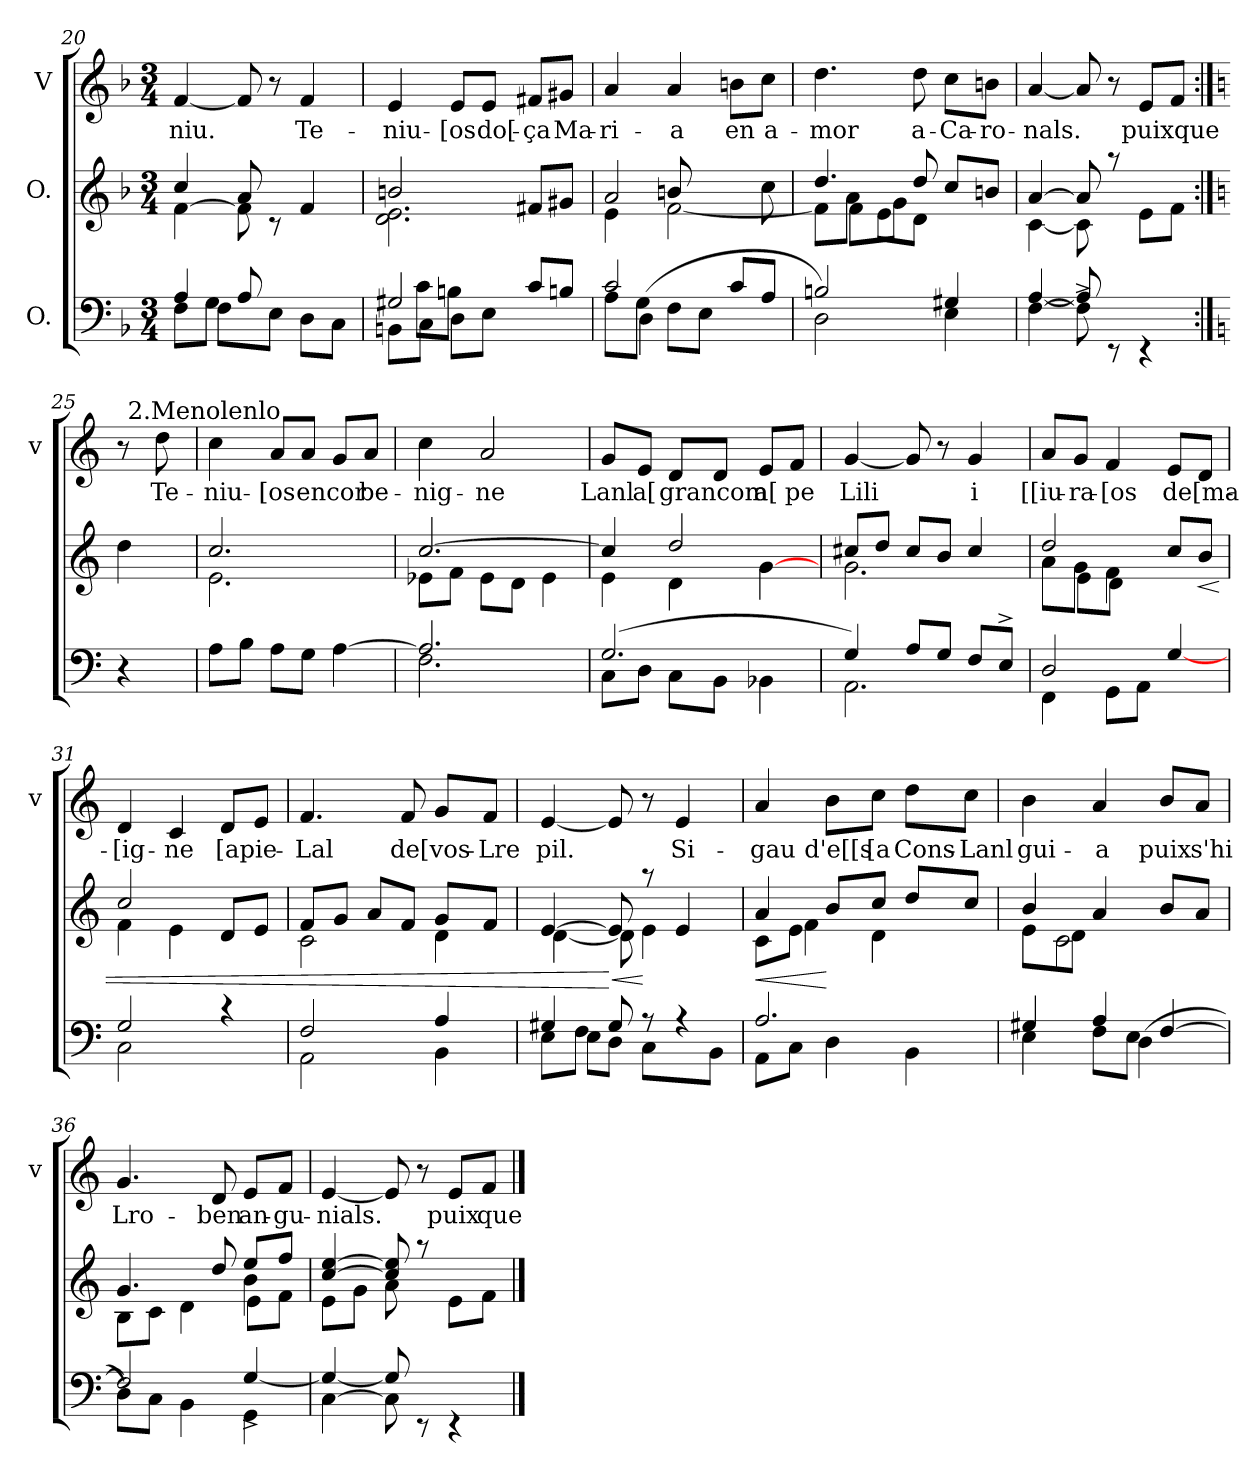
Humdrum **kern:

**kern	**kern	**dynam	**kern	**text
*part3	*part2	*part2	*part1	*part1
*staff3	*staff2	*staff2	*staff1	*staff1
*I"O.	*I"O.	*	*I"V	*
*	*	*	*I'v	*
*clefF4	*clefG2	*	*clefG2	*
*k[b-]	*k[b-]	*	*k[b-]	*
*F:	*F:	*	*F:	*
*M3/4	*M3/4	*	*M3/4	*
=20	=20	=20	=20	=20
*^	*^	*	*	*
*	*^	*	*	*	*	*
!	!	!	!	!	!	!	!LO:LY:b
4A/	8F\L	8ryy	[<4f\	4cc/	.	[<4f/	niu.
.	8G\J	8F\L	.	.	.	.	.
2ryy	8A/	8ryy	8f\]	8a/	.	8f/]	.
.	4.ryy	8E\J	4.ryy	8rc	.	8r	.
!	!	!	!	!	!	!	!LO:LY:b
.	.	8D\L	.	4f/	.	4f/	Te-
.	.	8C\J	.	.	.	.	.
=21	=21	=21	=21	=21	=21	=21	=21
!	!	!	!	!	!	!	!LO:LY:b
2G#X/	8BBn\L	8ryy	2bn/	2.d\ 2.e\	.	4e/	-niu-
.	8C\J	8c\L	.	.	.	.	.
!	!	!	!	!	!	!	!LO:LY:b
.	8D\L	8B\J	.	.	.	8e/L	-[os
!	!	!	!	!	!	!	!LO:LY:b
.	8E\J	4.ryy	.	.	.	8e/J	do[-
!	!	!	!	!	!	!	!LO:LY:b
4ryy	8c/L	.	8f#X/L	.	.	8f#X/L	-ça
!	!	!	!	!	!	!	!LO:LY:b
.	8Bn/J	.	8g#X/J	.	.	8g#X/J	Ma-
=22	=22	=22	=22	=22	=22	=22	=22
*	*	*	*	*^	*	*	*
!	!	!	!	!	!	!	!	!LO:LY:b
2c/	8A\L	8ryy	2a/	4e\	4ryy	.	4a/	-ri-
.	8G\J	(<4D\	.	.	.	.	.	.
!	!	!	!	!	!	!	!	!LO:LY:b
.	8F\L	.	.	[<2f\	8bn/	.	4a/	-a
.	8E\J	4.ryy	.	.	4ryy	.	.	.
!	!	!	!	!	!	!	!	!LO:LY:b
4ryy	8c/L	.	4ryy	.	.	.	8bn\L	en
!	!	!	!	!	!	!	!	!LO:LY:b
.	8A/J	.	.	.	8cc\	.	8cc\J	a-
*	*v	*v	*	*	*	*	*	*
=23	=23	=23	=23	=23	=23	=23	=23
*	*	*	*	*^	*	*	*
!	!	!	!	!	!	!	!	!LO:LY:b
2D\)	2Bn/	4.dd/	8f\L]	8ryy	2ryy	.	4.dd\	-mor
.	.	.	8a\J	8f\L	.	.	.	.
.	.	.	8e\L	8g\J	.	.	.	.
!	!	!	!	!	!	!	!	!LO:LY:b
.	.	4.ryy	8d\J	8dd/	.	.	8dd\	a-
!	!	!	!	!	!	!	!	!LO:LY:b
4E\	4G#X/	.	4ryy	8ryy	8cc/L	.	8cc\L	-Ca-
!	!	!	!	!	!	!	!	!LO:LY:b
.	.	.	.	8ryy	8bn/J	.	8bn\J	-ro-
=24	=24	=24	=24	=24	=24	=24	=24	=24
!	!	!	!	!	!	!	!	!LO:LY:b
*	*	*	*v	*v	*v	*	*	*
[<4F\	[>4A/	[>4a/	[<4c\	.	[<4a/	-nals.
8F^<\]	8A/]	8a/]	8c\]	.	8a/]	.
4.ryy	8rEE	8raa	4.ryy	.	8r	.
!	!	!	!	!	!	!LO:LY:b
.	4rEE	8e\L	.	.	8e/L	puixque
.	.	8f\J	.	.	8f/J	.
*v	*v	*	*	*	*	*
*	*v	*v	*	*	*
!!LO:LB:g=z
=25:|!	=25:|!	=25:|!	=25:|!	=25:|!
*k[]	*k[]	*	*k[]	*
*C:	*C:	*	*C:	*
*	*	*	*^	*
4r	4dd\	.	8r	48ryy	.
!	!	!	!	!LO:TX:a:t=2.Menolenlo	!
.	.	.	.	6ryy	.
!	!	!	!	!	!LO:LY:b
.	.	.	8dd\	.	Te-
.	.	.	.	24.ryy	.
=26	=26	=26	=26	=26	=26
*	*^	*	*	*	*
!	!	!	!	!	!	!LO:LY:b
*	*	*	*	*v	*v	*
8A\L	2.cc/	2.e\	.	4cc\	-niu-
8B\J	.	.	.	.	.
!	!	!	!	!	!LO:LY:b
8A\L	.	.	.	8a/L	-[os
!	!	!	!	!	!LO:LY:b
8G\J	.	.	.	8a/J	encor
[<4A\	.	.	.	8g/L	.
!	!	!	!	!	!LO:LY:b
.	.	.	.	8a/J	be-
=27	=27	=27	=27	=27	=27
*^	*	*	*	*	*
!	!	!	!	!	!	!LO:LY:b
2.A/]	2.F\	[>2.cc/	8e-X\L	.	4cc\	-nig-
.	.	.	8f\J	.	.	.
!	!	!	!	!	!	!LO:LY:b
.	.	.	8e-\L	.	2a/	-ne
.	.	.	8d\J	.	.	.
.	.	.	4e-\	.	.	.
=28	=28	=28	=28	=28	=28	=28
!	!	!	!	!	!	!LO:LY:b
(2.G/	8C\L	4cc/]	4e\	.	8g/L	Lanl
!	!	!	!	!	!	!LO:LY:b
.	8D\J	.	.	.	8e/J	a[
!	!	!	!	!	!	!LO:LY:b
.	8C\L	4d\	2dd/	.	8d/L	grancom
.	8BB\J	.	.	.	8d/J	.
!	!	!	!	!	!	!LO:LY:b
.	4BB-X\	[<4g\	.	.	8e/L	a[
!	!	!	!	!	!	!LO:LY:b
.	.	.	.	.	8f/J	pe
=29	=29	=29	=29	=29	=29	=29
!	!	!	!	!	!	!LO:LY:b
4G/)	2.AA\	8cc#X/L	2.g\	.	[<4g/	Lili
.	.	8dd/J	.	.	.	.
8A/L	.	8cc#/L	.	.	8g/]	.
8G/J	.	8b/J	.	.	8r	.
!	!	!	!	!	!	!LO:LY:b
8F/L	.	4cc#/	.	.	4g/	i
8E^>/J	.	.	.	.	.	.
=30	=30	=30	=30	=30	=30	=30
*	*^	*	*^	*	*	*
!	!	!	!	!	!	!	!	!LO:LY:b
4ryy	2D/	4FF\	2dd/	8a\L	8ryy	.	8a/L	[[iu-
!	!	!	!	!	!	!	!	!LO:LY:b
.	.	.	.	8g\J	8e\L	.	8g/J	-ra-
!	!	!	!	!	!	!	!	!LO:LY:b
4GG\	.	8GG\L	.	4f\	8d\J	.	4f/	-[os
.	.	8AA\J	.	.	4.ryy	.	.	.
!	!	!	!	!	!	!	!	!LO:LY:b
4ryy	4ryy	[>4G/	8cc/L	8ryy	.	.	8e/L	de[ma-
!	!	!	!	!	!	!LO:HP:b	!	!
.	.	.	8b/J	8ryy	.	<	8d/J	.
*	*v	*v	*	*	*	*	*	*
*	*	*	*v	*v	*	*	*
=31	=31	=31	=31	=31	=31	=31
!	!	!	!	!	!	!LO:LY:b
2G/	2C\	2cc/	4f\	.	4d/	-[ig-
!	!	!	!	!	!	!LO:LY:b
.	.	.	4e\	.	4c/	-ne
!	!	!	!	!	!	!LO:LY:b
4rc	4ryy	4ryy	8d/L	.	8d/L	[apie-
.	.	.	8e/J	.	8e/J	.
=32	=32	=32	=32	=32	=32	=32
!	!	!	!	!	!	!LO:LY:b
2F/	2AA\	8f/L	2c\	.	4.f/	-Lal
.	.	8g/J	.	.	.	.
.	.	8a/L	.	.	.	.
!	!	!	!	!	!	!LO:LY:b
.	.	8f/J	.	.	8f/	de[
!	!	!	!	!	!	!LO:LY:b
4A/	4BB\	8g/L	4d\	.	8g/L	vos-
!	!	!	!	!	!	!LO:LY:b
.	.	(8f/J	.	.	8f/J	-Lre
!!LO:PB:g=z
=33	=33	=33	=33	=33	=33	=33
*	*^	*	*	*	*	*
!	!	!	!	!	!	!	!LO:LY:b
4G#X/	8E\L	8ryy	[>4e/	[<4d\	.	[<4e/	pil.
.	8F\J	8E\L	.	.	.	.	.
!	!	!	!	!	!LO:HP:n=1:b	!	!
2ryy	8G#/	8D\J	8e/]	8d\]	[ <	8e/]	.
.	8C\L	8rA	8raa	4e\	[	8r	.
!	!	!	!	!	!	!	!LO:LY:b
.	8ryy	4rA	4e/	.	.	4e/	Si-
.	8BB\J	.	.	8ryy	.	.	.
*	*v	*v	*	*	*	*	*
=34	=34	=34	=34	=34	=34	=34
!	!	!	!	!LO:HP:b	!	!LO:LY:b
*	*	*^	*^	*	*	*
2.A/	8AA\L	4a/	8c\L	8ryy	4.ryy	<	4a/	-gau
.	8C\J	.	8e\J	4f\	.	.	.	.
!	!	!	!	!	!	!	!	!LO:LY:b
.	4D\	2ryy	8b/L	.	.	[	8b\L	d'e[[s
!	!	!	!	!	!	!	!	!LO:LY:b
.	.	.	8cc/J	8ryy	4d\	.	8cc\J	[a
!	!	!	!	!	!	!	!	!LO:LY:b
.	4BB\	.	4ryy	8dd/L	.	.	8dd\L	Cons-
!	!	!	!	!	!	!	!	!LO:LY:b
.	.	.	.	8cc/J	8ryy	.	8cc\J	-Lanl
=35	=35	=35	=35	=35	=35	=35	=35	=35
*	*^	*	*	*	*	*	*	*
!	!	!	!	!	!	!	!	!	!LO:LY:b
*	*	*	*	*	*v	*v	*	*	*
4G#X/	4E\	4.ryy	8ryy	4b/	8e\L	.	4b\	gui-
.	.	.	2c\	.	8d\J	.	.	.
!	!	!	!	!	!	!	!	!LO:LY:b
8F\L	4A/	.	.	2ryy	4a/	.	4a/	-a
8E\J	.	(<4D\	.	.	.	.	.	.
!	!	!	!	!	!	!	!	!LO:LY:b
[>4F/	4ryy	.	.	.	8b/L	.	8b/L	puix
!	!	!	!	!	!	!	!	!LO:LY:b
.	.	8ryy	8ryy	.	8a/J	.	8a/J	s'hi
=36	=36	=36	=36	=36	=36	=36	=36	=36
!	!	!	!	!	!	!	!	!LO:LY:b
*	*v	*v	*	*	*	*	*	*
2F/]	8D\L)	4.g/	8B\L	2ryy	.	4.g/	Lro-
.	8C\J	.	8c\J	.	.	.	.
.	4BB\	.	4d\	.	.	.	.
!	!	!	!	!	!	!	!LO:LY:b
.	.	8dd/	.	.	.	8d/	-ben
!	!	!	!	!	!	!	!LO:LY:b
4GG\	[>4G^>/	4b\	8ee/L	8e\L	.	8e/L	an-
!	!	!	!	!	!	!	!LO:LY:b
.	.	.	8ff/J	8f\J	.	8f/J	-gu-
=37	=37	=37	=37	=37	=37	=37	=37
!	!	!	!	!	!	!	!LO:LY:b
*	*	*	*v	*v	*	*	*
[<4C\	4G/_	[>4cc/ [>4ee/	8e\L	.	[<4e/	-nials.
.	.	.	8g\J	.	.	.
8C\]	8G/]	8cc/] 8ee/]	8a\	.	8e/]	.
4.ryy	8rEE	8raa	4.ryy	.	8r	.
!	!	!	!	!	!	!LO:LY:b
.	4rEE	8e\L	.	.	8e/L	puix
!	!	!	!	!	!	!LO:LY:b
.	.	8f\J	.	.	8f/J	que
*v	*v	*	*	*	*	*
*	*v	*v	*	*	*
==	==	==	==	==
*-	*-	*-	*-	*-
